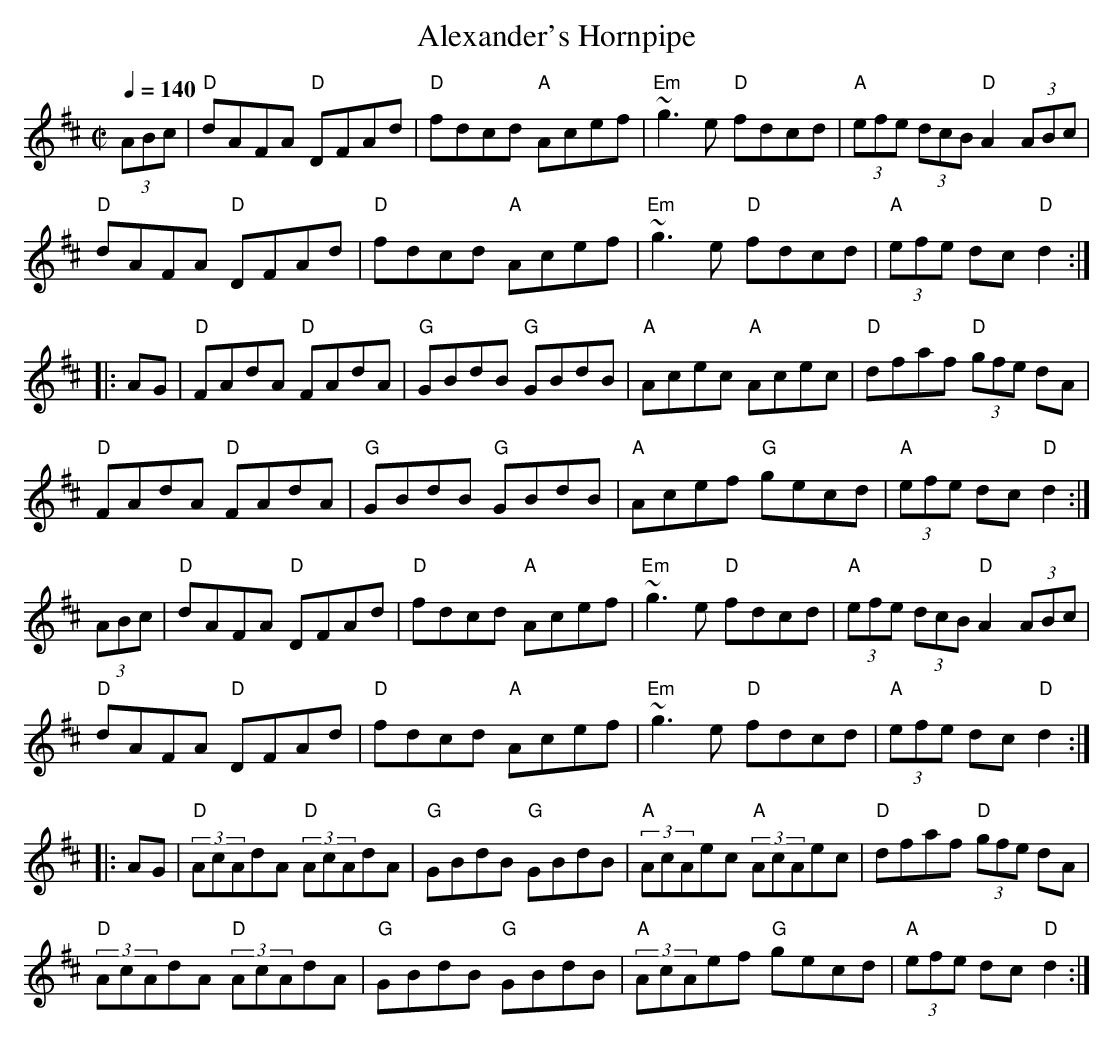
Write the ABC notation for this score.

X:1
T:Alexander's Hornpipe
M:C|
L:1/8
Q:1/4=140
K:D
(3ABc|"D"dAFA "D"DFAd|"D"fdcd "A"Acef|"Em"~g3e "D"fdcd|"A"(3efe (3dcB "D"A2 (3ABc|
"D"dAFA "D"DFAd|"D"fdcd "A"Acef|"Em"~g3e "D"fdcd|"A"(3efe dc "D"d2:|
|:AG|"D"FAdA "D"FAdA|"G"GBdB "G"GBdB|"A"Acec "A"Acec|"D"dfaf "D"(3gfe dA|
"D"FAdA "D"FAdA|"G"GBdB "G"GBdB|"A"Acef "G"gecd|"A"(3efe dc "D"d2:|
(3ABc|"D"dAFA "D"DFAd|"D"fdcd "A"Acef|"Em"~g3e "D"fdcd|"A"(3efe (3dcB "D"A2 (3ABc|
"D"dAFA "D"DFAd|"D"fdcd "A"Acef|"Em"~g3e "D"fdcd|"A"(3efe dc "D"d2:|
|:AG|"D"(3AcAdA "D"(3AcAdA|"G"GBdB "G"GBdB|"A"(3AcAec "A"(3AcAec|"D"dfaf "D"(3gfe dA|
"D"(3AcAdA "D"(3AcAdA|"G"GBdB "G"GBdB|"A"(3AcAef "G"gecd|"A"(3efe dc "D"d2:|
